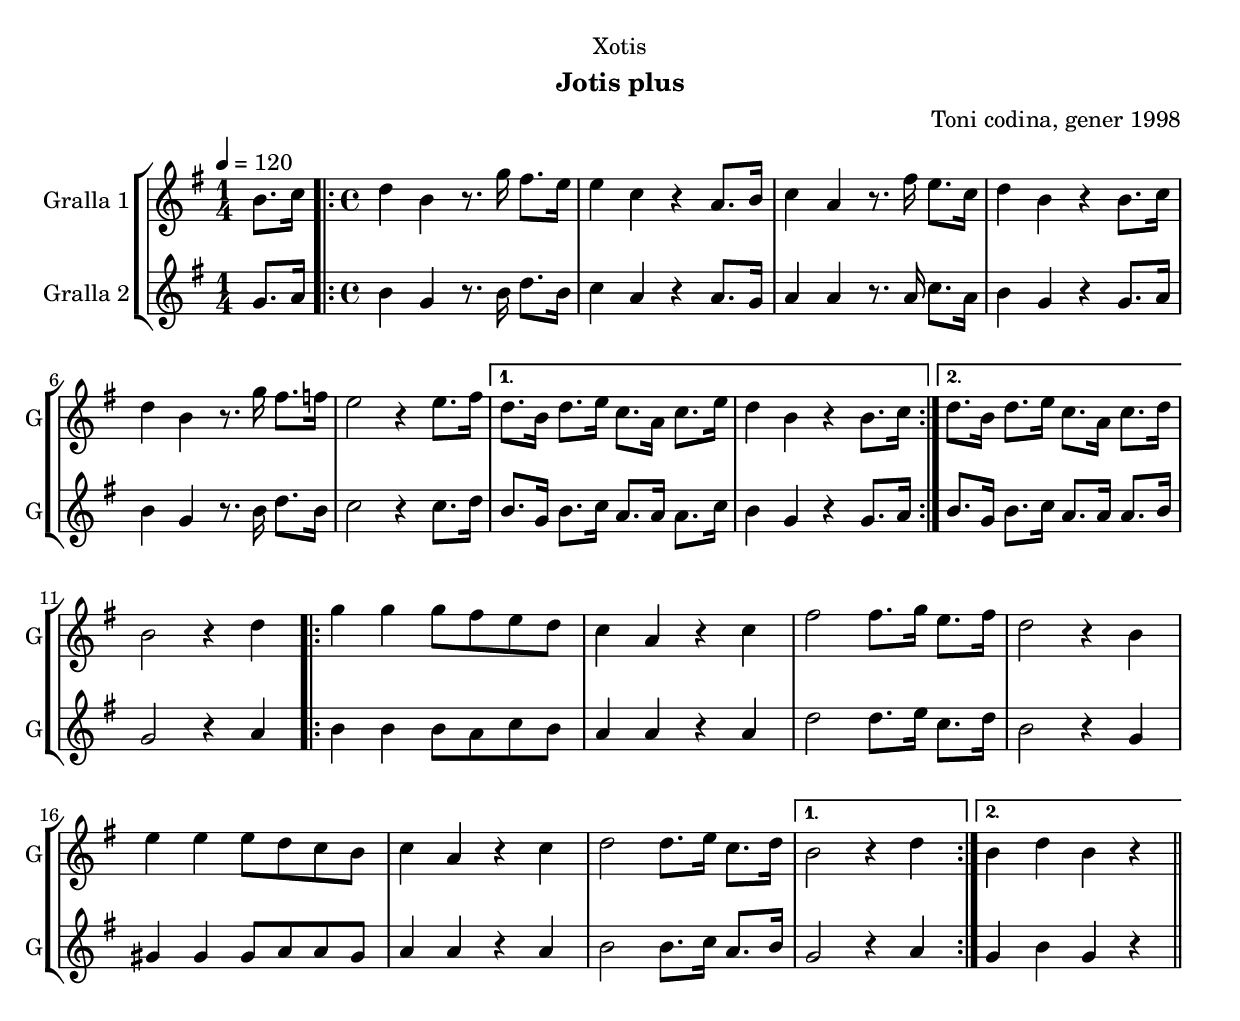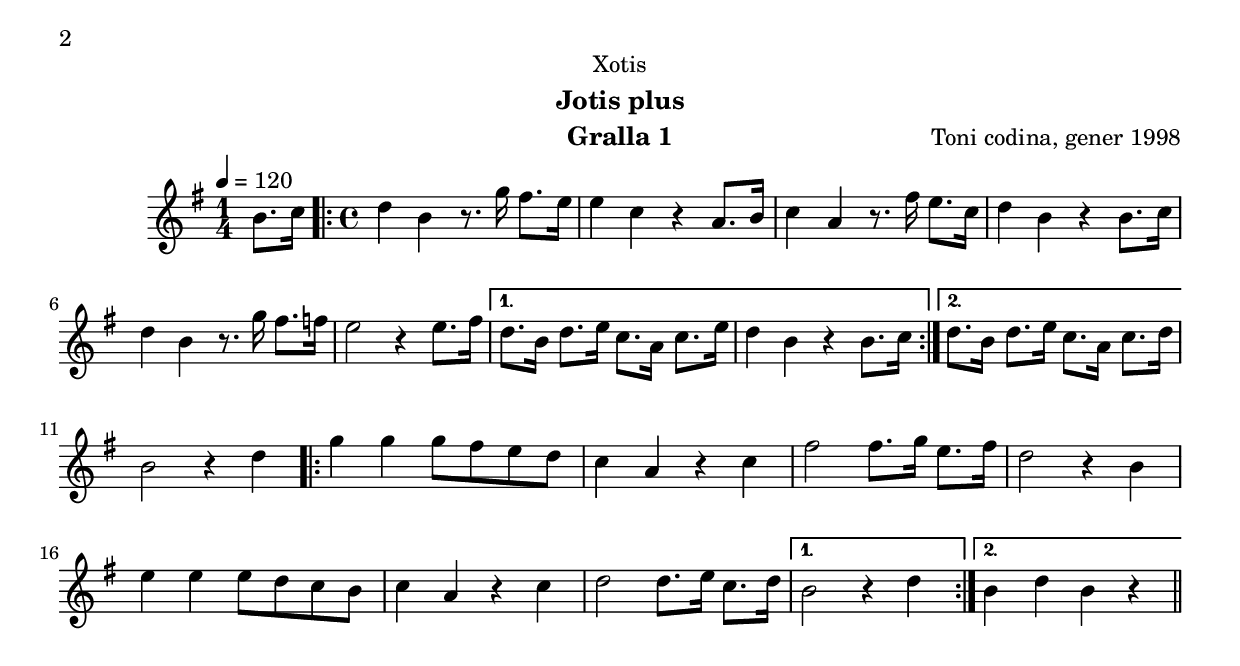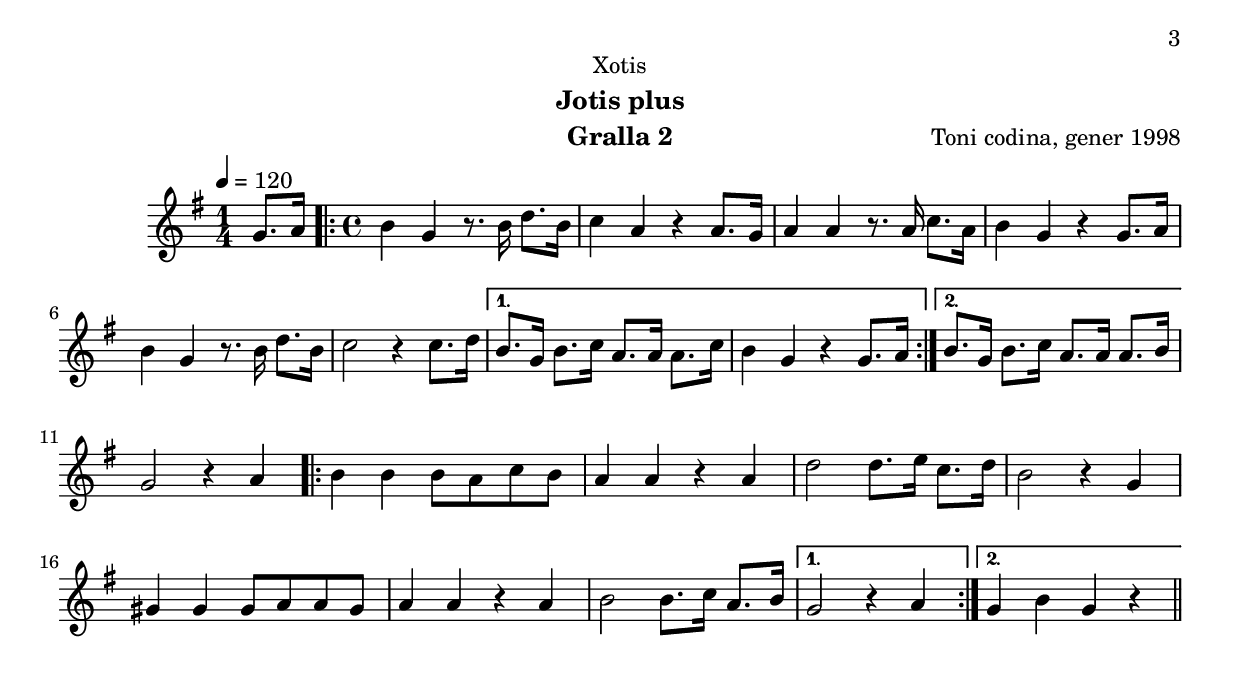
\version "2.22.1"

\header {
  dedication="Xotis"
  title=""
  subtitle="Jotis plus"
  subsubtitle=""
  poet=""
  meter=""
  piece=""
  composer="Toni codina, gener 1998"
  arranger=""
  opus=""
  instrument=""
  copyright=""
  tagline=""
}

liniaroAa =
\relative b'
{
  \tempo 4=120
  \clef treble
  \key g \major
  \time 1/4
  b8. c16  |
  \time 4/4   \repeat volta 2 { d4 b r8. g'16 fis8. e16  |
  e4 c r a8. b16  |
  c4 a r8. fis'16 e8. c16  |
  %05
  d4 b r b8. c16  |
  d4 b r8. g'16 fis8. f16  |
  e2 r4 e8. fis16 }
  \alternative { { d8. b16 d8. e16 c8. a16 c8. e16  |
  d4 b r b8. c16 }
  %10
  { d8. b16 d8. e16 c8. a16 c8. d16 } }
  b2 r4 d  |
  \repeat volta 2 { g4 g g8 fis e d  |
  c4 a r c  |
  fis2 fis8. g16 e8. fis16  |
  %15
  d2 r4 b  |
  e4 e e8 d c b  |
  c4 a r c  |
  d2 d8. e16 c8. d16 }
  \alternative { { b2 r4 d }
  %20
  { b4 d b r } } \bar "||"
}

liniaroAb =
\relative g'
{
  \tempo 4=120
  \clef treble
  \key g \major
  \time 1/4
  g8. a16  |
  \time 4/4   \repeat volta 2 { b4 g r8. b16 d8. b16  |
  c4 a r a8. g16  |
  a4 a r8. a16 c8. a16  |
  %05
  b4 g r g8. a16  |
  b4 g r8. b16 d8. b16  |
  c2 r4 c8. d16 }
  \alternative { { b8. g16 b8. c16 a8. a16 a8. c16  |
  b4 g r g8. a16 }
  %10
  { b8. g16 b8. c16 a8. a16 a8. b16 } }
  g2 r4 a  |
  \repeat volta 2 { b4 b b8 a c b  |
  a4 a r a  |
  d2 d8. e16 c8. d16  |
  %15
  b2 r4 g  |
  gis4 gis gis8 a a gis  |
  a4 a r a  |
  b2 b8. c16 a8. b16 }
  \alternative { { g2 r4 a }
  %20
  { g4 b g r } } \bar "||"
}

\bookpart {
  \score {
    \new StaffGroup {
      \override Score.RehearsalMark #'self-alignment-X = #LEFT
      <<
        \new Staff \with {instrumentName = #"Gralla 1" shortInstrumentName = #"G"} \liniaroAa
        \new Staff \with {instrumentName = #"Gralla 2" shortInstrumentName = #"G"} \liniaroAb
      >>
    }
    \layout {}
  }
  \score { \unfoldRepeats
    \new StaffGroup {
      \override Score.RehearsalMark #'self-alignment-X = #LEFT
      <<
        \new Staff \with {instrumentName = #"Gralla 1" shortInstrumentName = #"G"} \liniaroAa
        \new Staff \with {instrumentName = #"Gralla 2" shortInstrumentName = #"G"} \liniaroAb
      >>
    }
    \midi {
      \set Staff.midiInstrument = "oboe"
      \set DrumStaff.midiInstrument = "drums"
    }
  }
}

\bookpart {
  \header {instrument="Gralla 1"}
  \score {
    \new StaffGroup {
      \override Score.RehearsalMark #'self-alignment-X = #LEFT
      <<
        \new Staff \liniaroAa
      >>
    }
    \layout {}
  }
  \score { \unfoldRepeats
    \new StaffGroup {
      \override Score.RehearsalMark #'self-alignment-X = #LEFT
      <<
        \new Staff \liniaroAa
      >>
    }
    \midi {
      \set Staff.midiInstrument = "oboe"
      \set DrumStaff.midiInstrument = "drums"
    }
  }
}

\bookpart {
  \header {instrument="Gralla 2"}
  \score {
    \new StaffGroup {
      \override Score.RehearsalMark #'self-alignment-X = #LEFT
      <<
        \new Staff \liniaroAb
      >>
    }
    \layout {}
  }
  \score { \unfoldRepeats
    \new StaffGroup {
      \override Score.RehearsalMark #'self-alignment-X = #LEFT
      <<
        \new Staff \liniaroAb
      >>
    }
    \midi {
      \set Staff.midiInstrument = "oboe"
      \set DrumStaff.midiInstrument = "drums"
    }
  }
}

